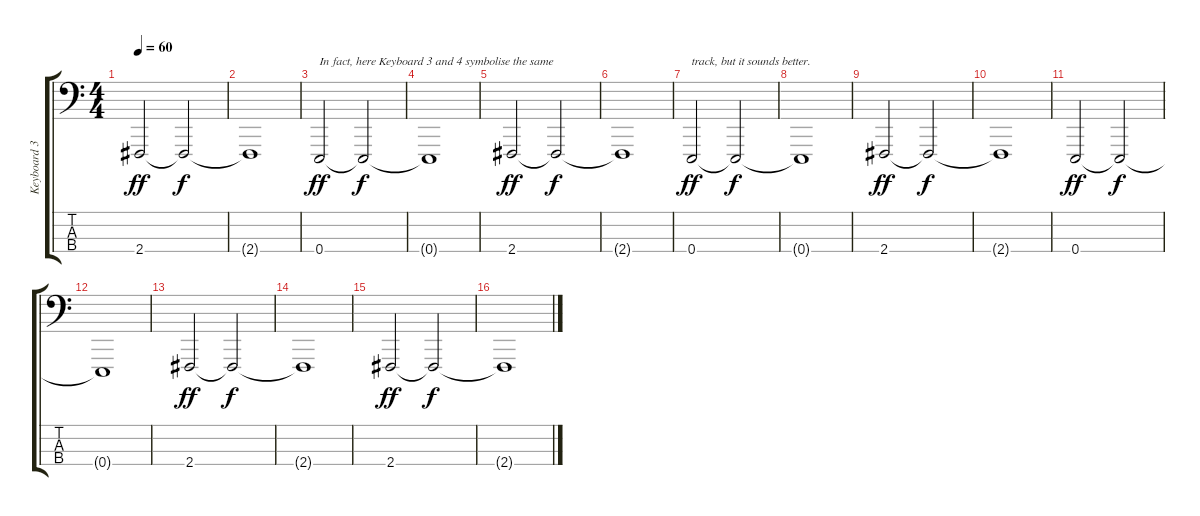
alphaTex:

\track ("Keyboard 3 (Rick)" "Keyboard 3") {instrument lead2sawtooth}
\staff {score tabs}
\tuning (G2 D2 A1 E1) {hide}
\ts (4 4)
\tempo 60
\clef f4
\ks c
2.4.2{dy ff volume 8} 2.4{t}.2{dy f volume 0} |
2.4{t}.1 |
0.4.2{txt "In fact, here Keyboard 3 and 4 symbolise the same" dy ff volume 8} 0.4{t}.2{dy f volume 0} |
0.4{t}.1 |
2.4.2{dy ff volume 8} 2.4{t}.2{dy f volume 0} |
2.4{t}.1 |
0.4.2{txt "track, but it sounds better." dy ff volume 8} 0.4{t}.2{dy f volume 0} |
0.4{t}.1 |
2.4.2{dy ff volume 8} 2.4{t}.2{dy f volume 0} |
2.4{t}.1 |
0.4.2{dy ff volume 8} 0.4{t}.2{dy f volume 0} |
0.4{t}.1 |
2.4.2{dy ff volume 8} 2.4{t}.2{dy f volume 0} |
2.4{t}.1 |
2.4.2{dy ff volume 8} 2.4{t}.2{dy f volume 0} |
2.4{t}.1
